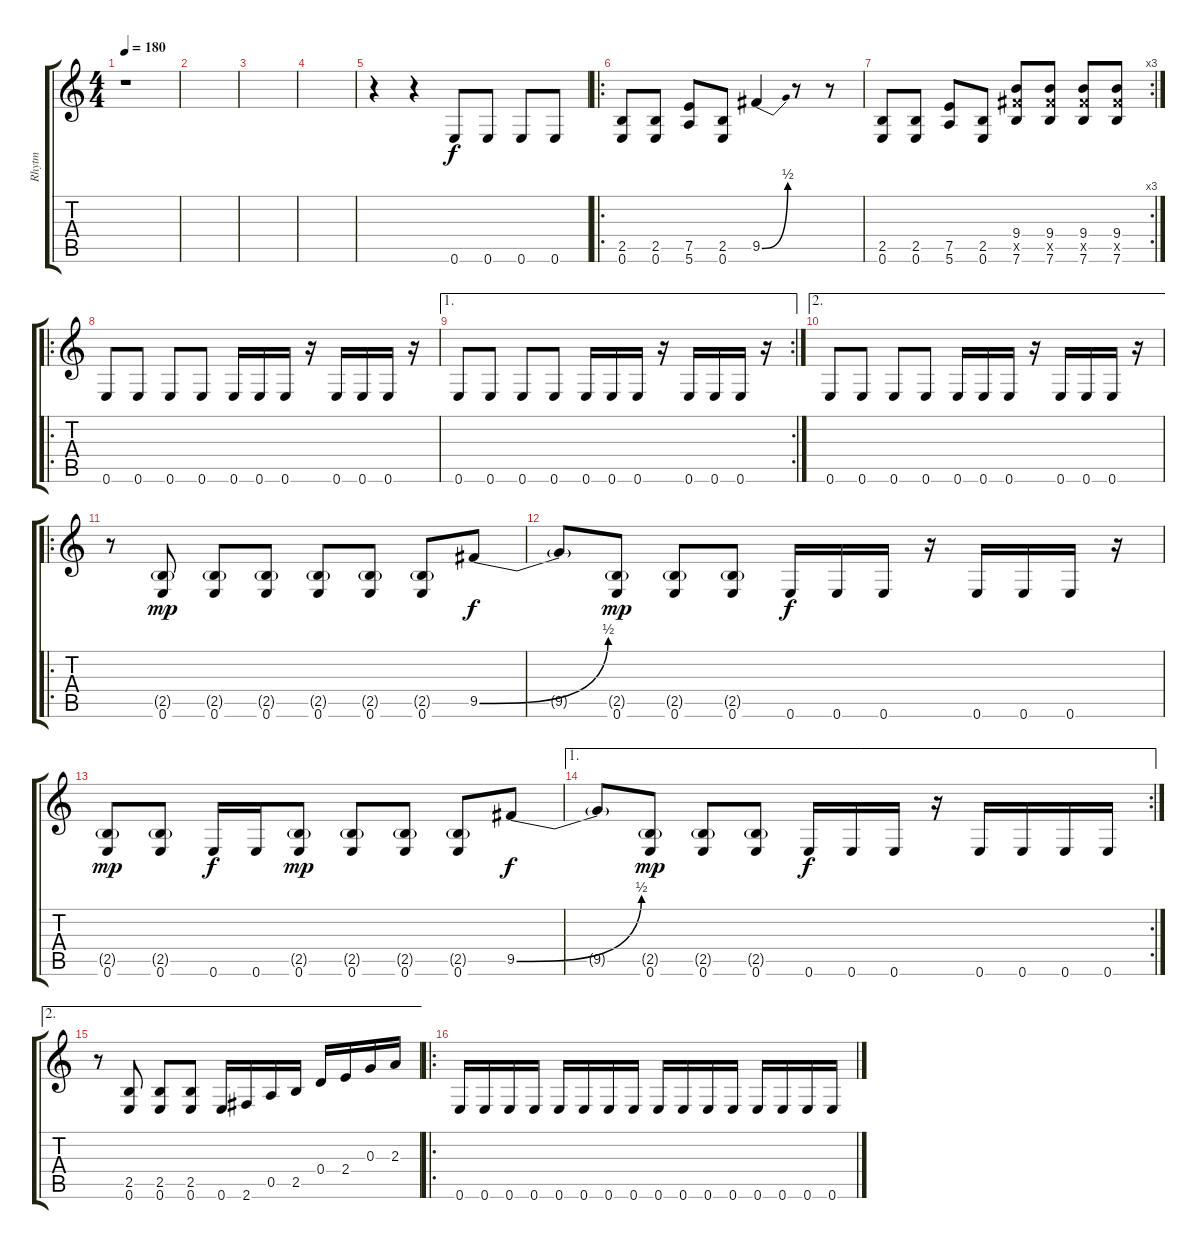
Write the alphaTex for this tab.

\track ("Rhytm" "Rhytm") {instrument distortionguitar}
\staff {score tabs}
\tuning (E4 B3 G3 D3 A2 E2) {hide}
\ts (4 4)
\tempo 180
\clef g2
\ks c
r.1{dy f instrument distortionguitar} |
|
|
|
r.4 r.4 0.6.8 0.6.8 0.6.8 0.6.8 |
\ro
(2.5 0.6).8 (2.5 0.6).8 (7.5 5.6).8 (2.5 0.6).8 9.5{be (bend 0 0 60 2)}.4 r.8 r.8 |
\rc 3
(2.5 0.6).8 (2.5 0.6).8 (7.5 5.6).8 (2.5 0.6).8 (9.4 9.5{x} 7.6).8 (9.4 9.5{x} 7.6).8 (9.4 9.5{x} 7.6).8 (9.4 9.5{x} 7.6).8 |
\ro
0.6.8 0.6.8 0.6.8 0.6.8 0.6.16 0.6.16 0.6.16 r.16 0.6.16 0.6.16 0.6.16 r.16 |
\ae 1
\rc 2
0.6.8 0.6.8 0.6.8 0.6.8 0.6.16 0.6.16 0.6.16 r.16 0.6.16 0.6.16 0.6.16 r.16 |
\ae 2
0.6.8 0.6.8 0.6.8 0.6.8 0.6.16 0.6.16 0.6.16 r.16 0.6.16 0.6.16 0.6.16 r.16 |
\ro
r.8 (2.5{g} 0.6).8{dy mp} (2.5{g} 0.6).8 (2.5{g} 0.6).8 (2.5{g} 0.6).8 (2.5{g} 0.6).8 (2.5{g} 0.6).8 9.5{be (bend 0 0 60 2)}.8{dy f} |
9.5{t}.8 (2.5{g} 0.6).8{dy mp} (2.5{g} 0.6).8 (2.5{g} 0.6).8 0.6.16{dy f} 0.6.16 0.6.16 r.16 0.6.16 0.6.16 0.6.16 r.16 |
(2.5{g} 0.6).8{dy mp} (2.5{g} 0.6).8 0.6.16{dy f} 0.6.16 (2.5{g} 0.6).8{dy mp} (2.5{g} 0.6).8 (2.5{g} 0.6).8 (2.5{g} 0.6).8 9.5{be (bend 0 0 60 2)}.8{dy f} |
\ae 1
\rc 2
9.5{t}.8 (2.5{g} 0.6).8{dy mp} (2.5{g} 0.6).8 (2.5{g} 0.6).8 0.6.16{dy f} 0.6.16 0.6.16 r.16 0.6.16 0.6.16 0.6.16 0.6.16 |
\ae 2
r.8 (2.5 0.6).8 (2.5 0.6).8 (2.5 0.6).8 0.6.16 2.6.16 0.5.16 2.5.16 0.4.16 2.4.16 0.3.16 2.3.16 |
\ro
0.6.16{volume 16 instrument distortionguitar} 0.6.16 0.6.16 0.6.16 0.6.16 0.6.16 0.6.16 0.6.16 0.6.16 0.6.16 0.6.16 0.6.16 0.6.16 0.6.16 0.6.16 0.6.16
